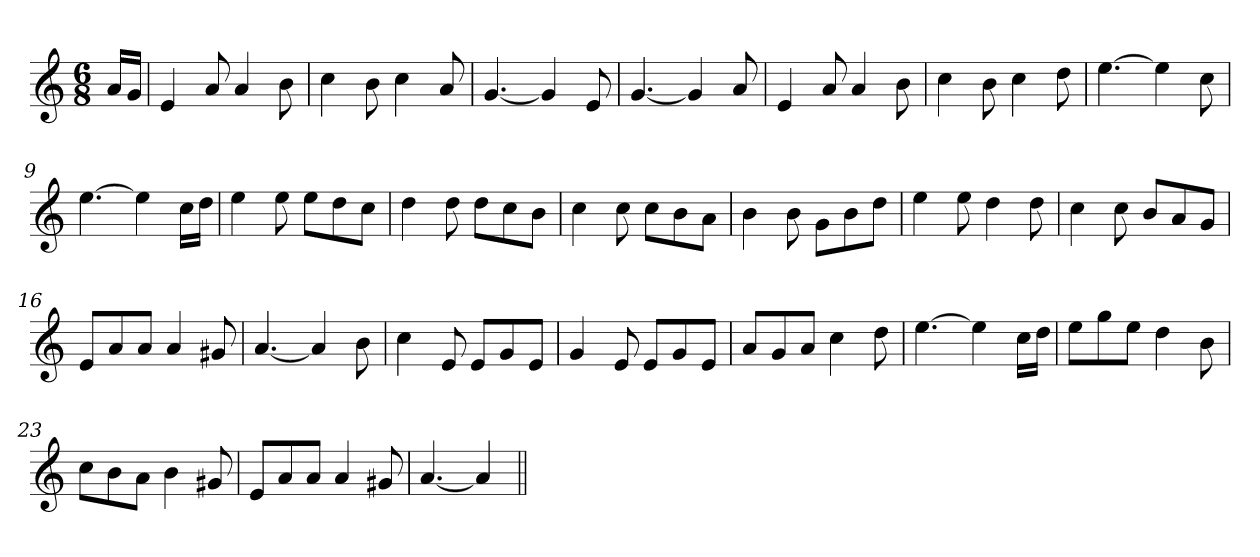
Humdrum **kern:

**kern
*part1
*staff1
*clefG2
*k[]
*M6/8
=1
16a/LL
16g/JJ
=2
4e/
8a/
4a/
8b\
=3
4cc\
8b\
4cc\
8a/
=4
[4.g/
4g/]
8e/
=5
[4.g/
4g/]
8a/
=6
4e/
8a/
4a/
8b\
=7
4cc\
8b\
4cc\
8dd\
=8
[4.ee\
4ee\]
8cc\
=9
[4.ee\
4ee\]
16cc\LL
16dd\JJ
=10
4ee\
8ee\
8ee\L
8dd\
8cc\J
!!LO:LB:g=z
=11
4dd\
8dd\
8dd\L
8cc\
8b\J
=12
4cc\
8cc\
8cc\L
8b\
8a\J
=13
4b\
8b\
8g\L
8b\
8dd\J
=14
4ee\
8ee\
4dd\
8dd\
=15
4cc\
8cc\
8b/L
8a/
8g/J
=16
8e/L
8a/
8a/J
4a/
8g#X/
=17
[4.a/
4a/]
8b\
=18
4cc\
8e/
8e/L
8g/
8e/J
=19
4g/
8e/
8e/L
8g/
8e/J
!!LO:LB:g=z
=20
8a/L
8g/
8a/J
4cc\
8dd\
=21
[4.ee\
4ee\]
16cc\LL
16dd\JJ
=22
8ee\L
8gg\
8ee\J
4dd\
8b\
=23
8cc\L
8b\
8a\J
4b\
8g#X/
=24
8e/L
8a/
8a/J
4a/
8g#X/
=25
[4.a/
4a/]
=||
*-
